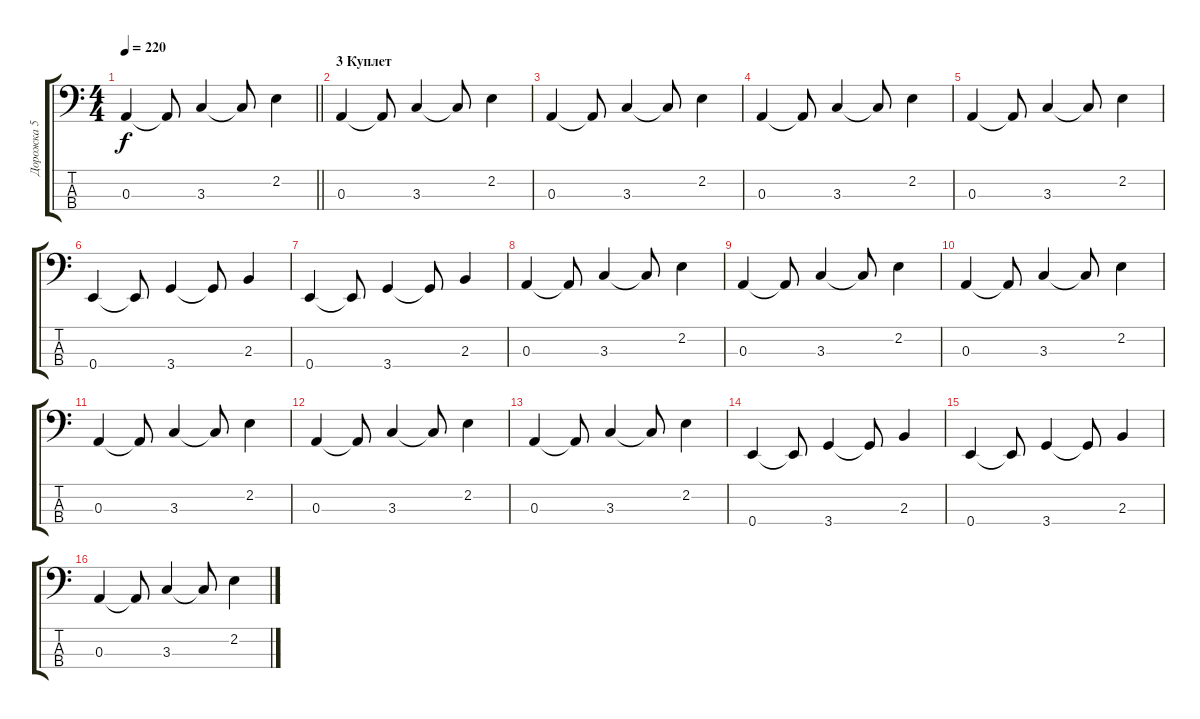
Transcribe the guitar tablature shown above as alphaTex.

\track ("Дорожка 5" "Дорожка 5") {instrument electricbassfinger}
\staff {score tabs}
\tuning (G2 D2 A1 E1) {hide}
\ts (4 4)
\tempo 220
\clef f4
\barLineRight lightlight
\ks c
0.3.4{dy f} 0.3{t}.8 3.3.4 3.3{t}.8 2.2.4 |
\section ("" "3 Куплет")
0.3.4 0.3{t}.8 3.3.4 3.3{t}.8 2.2.4 |
0.3.4 0.3{t}.8 3.3.4 3.3{t}.8 2.2.4 |
0.3.4 0.3{t}.8 3.3.4 3.3{t}.8 2.2.4 |
0.3.4 0.3{t}.8 3.3.4 3.3{t}.8 2.2.4 |
0.4.4 0.4{t}.8 3.4.4 3.4{t}.8 2.3.4 |
0.4.4 0.4{t}.8 3.4.4 3.4{t}.8 2.3.4 |
0.3.4 0.3{t}.8 3.3.4 3.3{t}.8 2.2.4 |
0.3.4 0.3{t}.8 3.3.4 3.3{t}.8 2.2.4 |
0.3.4 0.3{t}.8 3.3.4 3.3{t}.8 2.2.4 |
0.3.4 0.3{t}.8 3.3.4 3.3{t}.8 2.2.4 |
0.3.4 0.3{t}.8 3.3.4 3.3{t}.8 2.2.4 |
0.3.4 0.3{t}.8 3.3.4 3.3{t}.8 2.2.4 |
0.4.4 0.4{t}.8 3.4.4 3.4{t}.8 2.3.4 |
0.4.4 0.4{t}.8 3.4.4 3.4{t}.8 2.3.4 |
0.3.4 0.3{t}.8 3.3.4 3.3{t}.8 2.2.4
